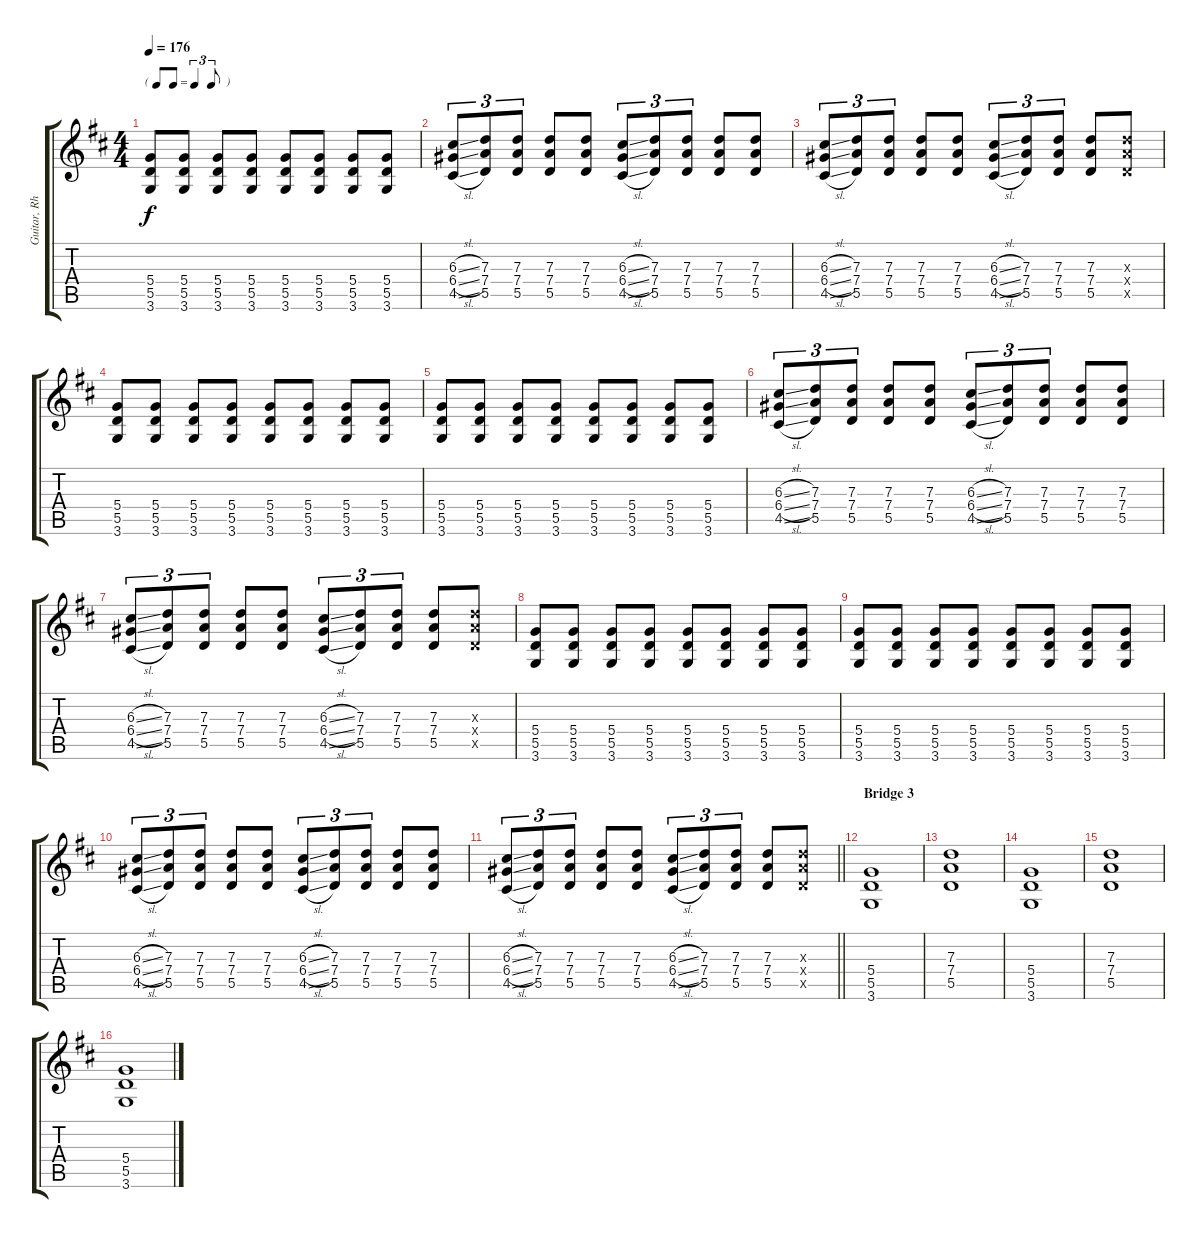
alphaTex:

\track ("Guitar, Rhythm" "Guitar, Rh") {instrument overdrivenguitar}
\staff {score tabs}
\tuning (E4 B3 G3 D3 A2 E2) {hide}
\ts (4 4)
\tf triplet8th
\tempo 176
\clef g2
\ks d
(5.4 5.5 3.6).8{dy f} (5.4 5.5 3.6).8 (5.4 5.5 3.6).8 (5.4 5.5 3.6).8 (5.4 5.5 3.6).8 (5.4 5.5 3.6).8 (5.4 5.5 3.6).8 (5.4 5.5 3.6).8 |
(6.3{sl} 6.4{sl} 4.5{sl}).8{tu (3 2)} (7.3 7.4 5.5).8{tu (3 2)} (7.3 7.4 5.5).8{tu (3 2)} (7.3 7.4 5.5).8 (7.3 7.4 5.5).8 (6.3{sl} 6.4{sl} 4.5{sl}).8{tu (3 2)} (7.3 7.4 5.5).8{tu (3 2)} (7.3 7.4 5.5).8{tu (3 2)} (7.3 7.4 5.5).8 (7.3 7.4 5.5).8 |
(6.3{sl} 6.4{sl} 4.5{sl}).8{tu (3 2)} (7.3 7.4 5.5).8{tu (3 2)} (7.3 7.4 5.5).8{tu (3 2)} (7.3 7.4 5.5).8 (7.3 7.4 5.5).8 (6.3{sl} 6.4{sl} 4.5{sl}).8{tu (3 2)} (7.3 7.4 5.5).8{tu (3 2)} (7.3 7.4 5.5).8{tu (3 2)} (7.3 7.4 5.5).8 (7.3{x} 7.4{x} 5.5{x}).8 |
(5.4 5.5 3.6).8 (5.4 5.5 3.6).8 (5.4 5.5 3.6).8 (5.4 5.5 3.6).8 (5.4 5.5 3.6).8 (5.4 5.5 3.6).8 (5.4 5.5 3.6).8 (5.4 5.5 3.6).8 |
(5.4 5.5 3.6).8 (5.4 5.5 3.6).8 (5.4 5.5 3.6).8 (5.4 5.5 3.6).8 (5.4 5.5 3.6).8 (5.4 5.5 3.6).8 (5.4 5.5 3.6).8 (5.4 5.5 3.6).8 |
(6.3{sl} 6.4{sl} 4.5{sl}).8{tu (3 2)} (7.3 7.4 5.5).8{tu (3 2)} (7.3 7.4 5.5).8{tu (3 2)} (7.3 7.4 5.5).8 (7.3 7.4 5.5).8 (6.3{sl} 6.4{sl} 4.5{sl}).8{tu (3 2)} (7.3 7.4 5.5).8{tu (3 2)} (7.3 7.4 5.5).8{tu (3 2)} (7.3 7.4 5.5).8 (7.3 7.4 5.5).8 |
(6.3{sl} 6.4{sl} 4.5{sl}).8{tu (3 2)} (7.3 7.4 5.5).8{tu (3 2)} (7.3 7.4 5.5).8{tu (3 2)} (7.3 7.4 5.5).8 (7.3 7.4 5.5).8 (6.3{sl} 6.4{sl} 4.5{sl}).8{tu (3 2)} (7.3 7.4 5.5).8{tu (3 2)} (7.3 7.4 5.5).8{tu (3 2)} (7.3 7.4 5.5).8 (7.3{x} 7.4{x} 5.5{x}).8 |
(5.4 5.5 3.6).8 (5.4 5.5 3.6).8 (5.4 5.5 3.6).8 (5.4 5.5 3.6).8 (5.4 5.5 3.6).8 (5.4 5.5 3.6).8 (5.4 5.5 3.6).8 (5.4 5.5 3.6).8 |
(5.4 5.5 3.6).8 (5.4 5.5 3.6).8 (5.4 5.5 3.6).8 (5.4 5.5 3.6).8 (5.4 5.5 3.6).8 (5.4 5.5 3.6).8 (5.4 5.5 3.6).8 (5.4 5.5 3.6).8 |
(6.3{sl} 6.4{sl} 4.5{sl}).8{tu (3 2)} (7.3 7.4 5.5).8{tu (3 2)} (7.3 7.4 5.5).8{tu (3 2)} (7.3 7.4 5.5).8 (7.3 7.4 5.5).8 (6.3{sl} 6.4{sl} 4.5{sl}).8{tu (3 2)} (7.3 7.4 5.5).8{tu (3 2)} (7.3 7.4 5.5).8{tu (3 2)} (7.3 7.4 5.5).8 (7.3 7.4 5.5).8 |
\barLineRight lightlight
(6.3{sl} 6.4{sl} 4.5{sl}).8{tu (3 2)} (7.3 7.4 5.5).8{tu (3 2)} (7.3 7.4 5.5).8{tu (3 2)} (7.3 7.4 5.5).8 (7.3 7.4 5.5).8 (6.3{sl} 6.4{sl} 4.5{sl}).8{tu (3 2)} (7.3 7.4 5.5).8{tu (3 2)} (7.3 7.4 5.5).8{tu (3 2)} (7.3 7.4 5.5).8 (7.3{x} 7.4{x} 5.5{x}).8 |
\section ("" "Bridge 3")
(5.4 5.5 3.6).1 |
(7.3 7.4 5.5).1 |
(5.4 5.5 3.6).1 |
(7.3 7.4 5.5).1 |
(5.4 5.5 3.6).1
